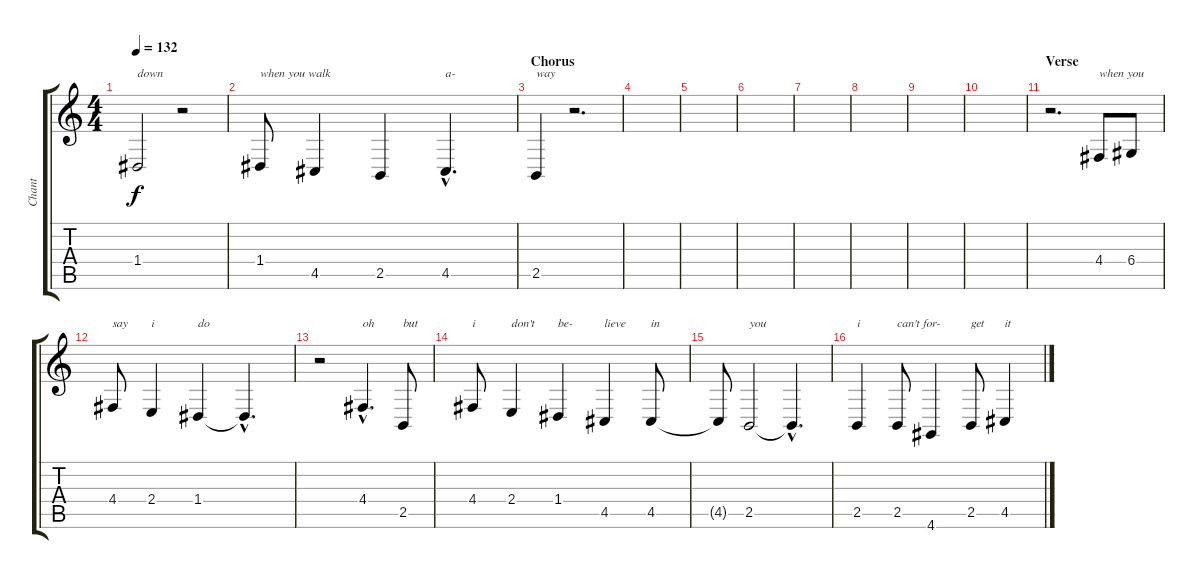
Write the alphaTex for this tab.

\track ("Chant" "Chant") {instrument reedorgan}
\staff {score tabs}
\tuning (E4 B3 G3 D3 A2 E2) {hide}
\ts (4 4)
\tempo 132
\clef g2
\ks c
1.4.2{txt "down" dy f} r.2 |
1.4.8{txt "when you walk"} 4.5.4 2.5.4 4.5{hac}.4{d txt "a-"} |
\section ("" "Chorus")
2.5.4{txt "way"} r.2{d} |
|
|
|
|
|
|
|
\section ("" "Verse")
r.2{d} 4.4.8{txt "when you"} 6.4.8 |
4.4.8{txt "say"} 2.4.4{txt "i"} 1.4.4{txt "do"} 1.4{hac t}.4{d} |
r.2 4.4{hac}.4{d txt "oh"} 2.5.8{txt "but"} |
4.4.8{txt "i"} 2.4.4{txt "don't"} 1.4.4{txt "be-"} 4.5.4{txt "lieve"} 4.5.8{txt "in"} |
4.5{t}.8 2.5.2{txt "you"} 2.5{hac t}.4{d} |
2.5.4{txt "i"} 2.5.8{txt "can't for-"} 4.6.4 2.5.8{txt "get "} 4.5.4{txt "it"}
